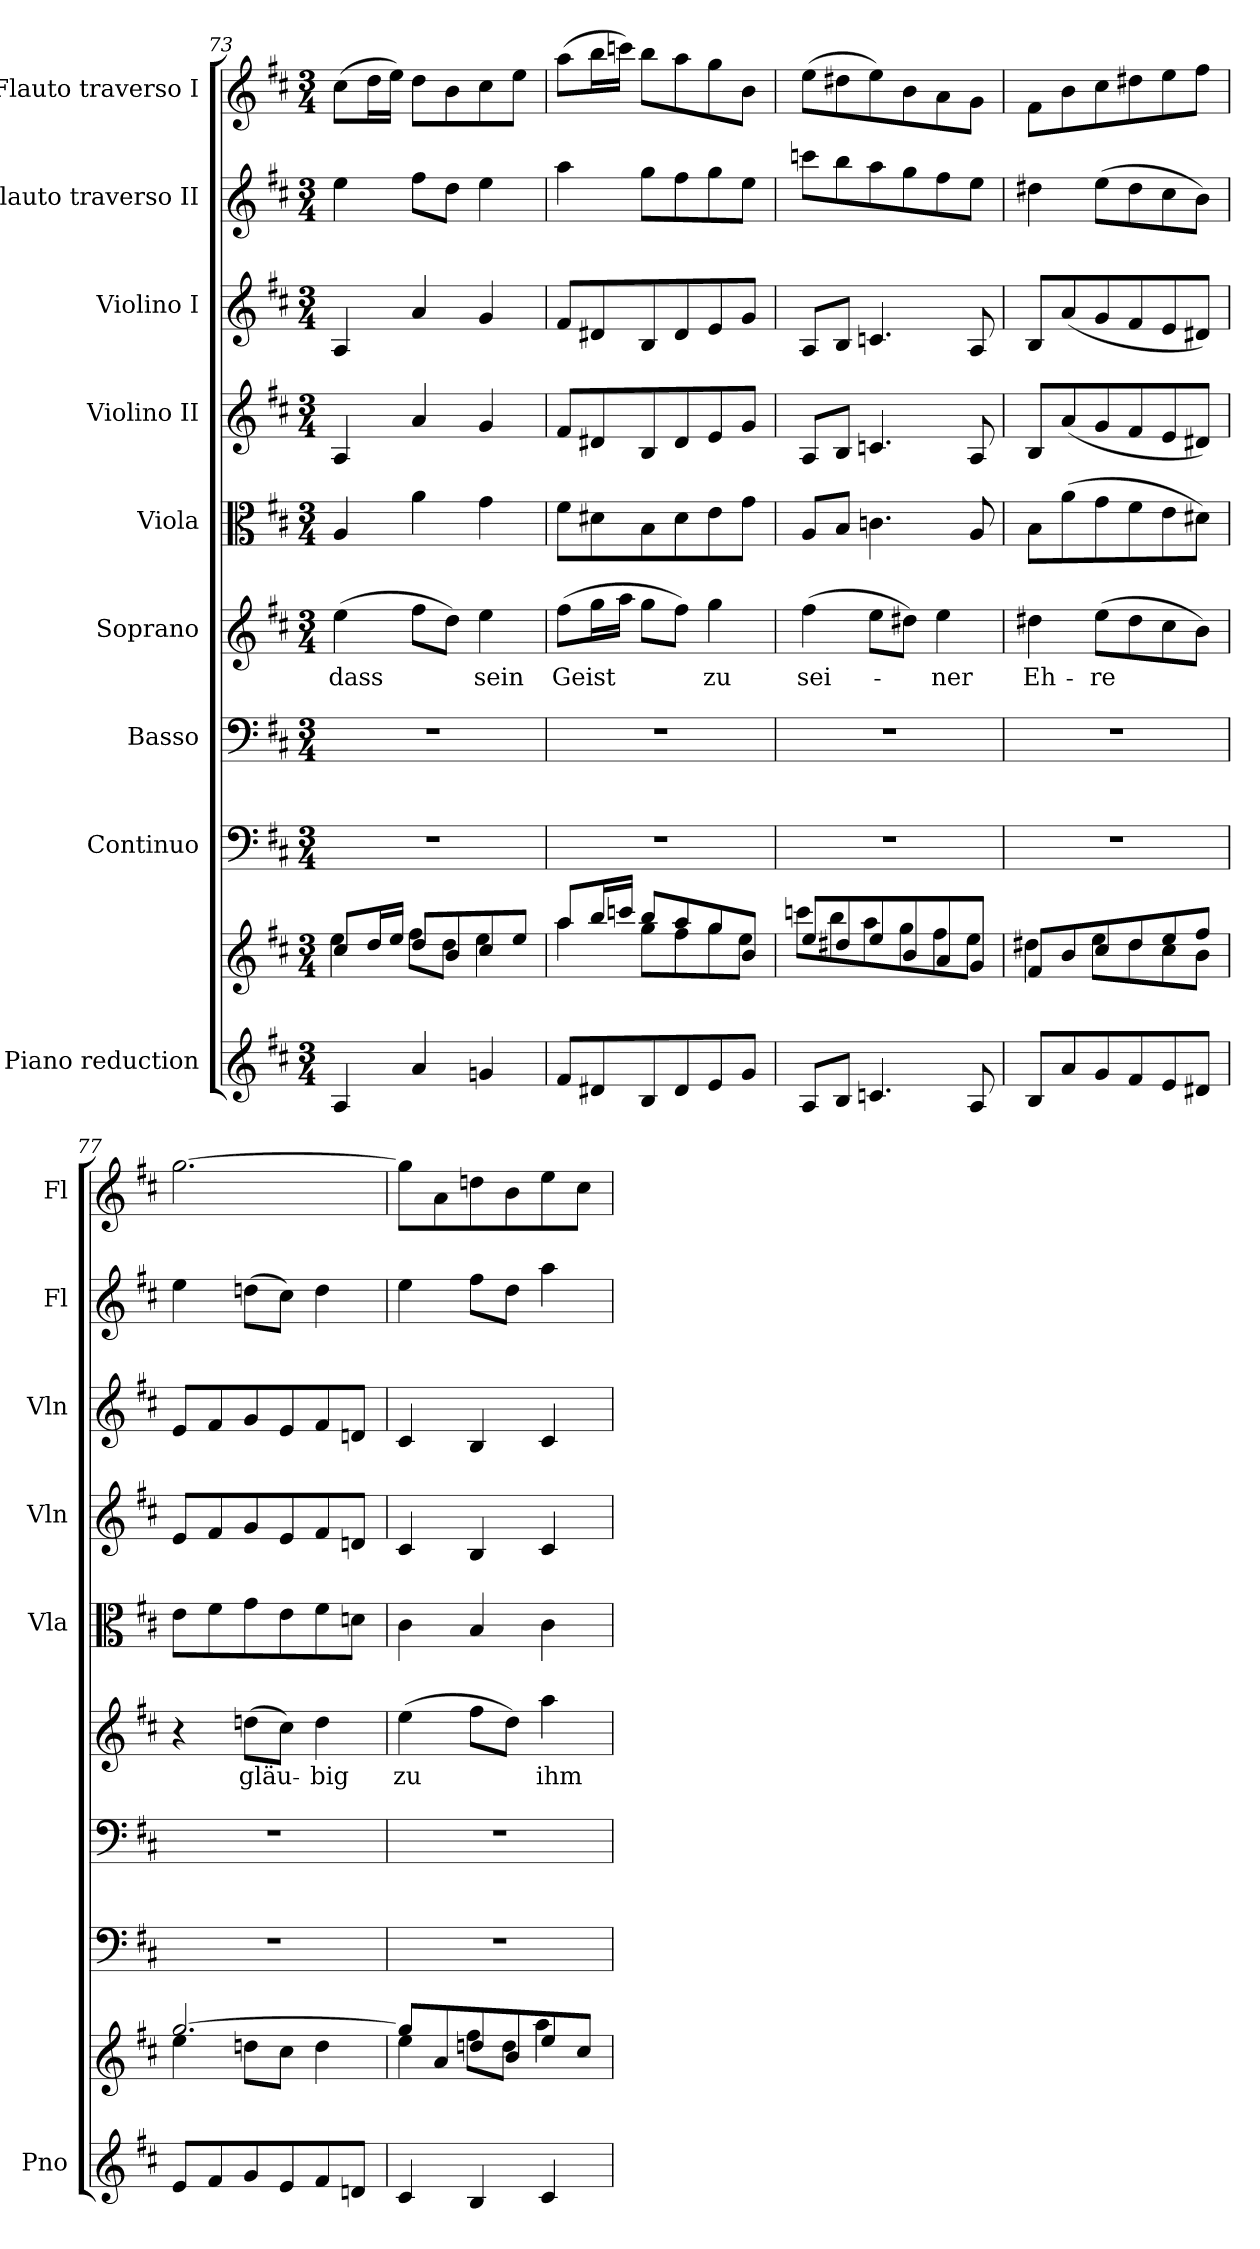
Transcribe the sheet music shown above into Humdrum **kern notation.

**kern	**kern	**kern	**kern	**kern	**text	**kern	**kern	**kern	**kern	**kern
*part9	*part9	*part8	*part7	*part6	*part6	*part5	*part4	*part3	*part2	*part1
*staff10	*staff9	*staff8	*staff7	*staff6	*staff6	*staff5	*staff4	*staff3	*staff2	*staff1
*I"Piano reduction	*	*I"Continuo	*I"Basso	*I"Soprano	*	*I"Viola	*I"Violino II	*I"Violino I	*I"Flauto traverso II	*I"Flauto traverso I
*I'Pno	*	*	*	*	*	*I'Vla	*I'Vln	*I'Vln	*I'Fl	*I'Fl
*clefG2	*clefG2	*clefF4	*clefF4	*clefG2	*	*clefC3	*clefG2	*clefG2	*clefG2	*clefG2
*k[f#c#]	*k[f#c#]	*k[f#c#]	*k[f#c#]	*k[f#c#]	*	*k[f#c#]	*k[f#c#]	*k[f#c#]	*k[f#c#]	*k[f#c#]
*M3/4	*M3/4	*M3/4	*M3/4	*M3/4	*	*M3/4	*M3/4	*M3/4	*M3/4	*M3/4
=73	=73	=73	=73	=73	=73	=73	=73	=73	=73	=73
*	*^	*	*	*	*	*	*	*	*	*
!	!	!	!	!	!	!LO:LY:b	!	!	!	!	!
4A/	8cc#/L	4ee\	2.r	2.r	(>4ee\	dass	4A/	4A/	4A/	4ee\	(>8cc#\L
.	16dd/L	.	.	.	.	.	.	.	.	.	16dd\L
.	16ee/JJ	.	.	.	.	.	.	.	.	.	16ee\JJ)
4a/	8dd/L	8ff#\L	.	.	8ff#\L	.	4a\	4a/	4a/	8ff#\L	8dd\L
.	8b/	8dd\J	.	.	8dd\J)	.	.	.	.	8dd\J	8b\
!	!	!	!	!	!	!LO:LY:b	!	!	!	!	!
4gn/	8cc#/	4ee\	.	.	4ee\	sein	4g\	4g/	4g/	4ee\	8cc#\
.	8ee/J	.	.	.	.	.	.	.	.	.	8ee\J
=74	=74	=74	=74	=74	=74	=74	=74	=74	=74	=74	=74
!	!	!	!	!	!	!LO:LY:b	!	!	!	!	!
8f#/L	8aa/L	4aa\	2.r	2.r	(>8ff#\L	Geist	8f#\L	8f#/L	8f#/L	4aa\	(>8aa\L
8d#X/	16bb/L	.	.	.	16gg\L	.	8d#X\	8d#X/	8d#X/	.	16bb\L
.	16cccn/JJ	.	.	.	16aa\JJ	.	.	.	.	.	16cccn\JJ)
8B/	8bb/L	8gg\L	.	.	8gg\L	.	8B\	8B/	8B/	8gg\L	8bb\L
8d#/	8aa/	8ff#\	.	.	8ff#\J)	.	8d#\	8d#/	8d#/	8ff#\	8aa\
!	!	!	!	!	!	!LO:LY:b	!	!	!	!	!
8e/	8gg/	8gg\	.	.	4gg\	zu	8e\	8e/	8e/	8gg\	8gg\
8g/J	8b/J	8ee\J	.	.	.	.	8g\J	8g/J	8g/J	8ee\J	8b\J
=75	=75	=75	=75	=75	=75	=75	=75	=75	=75	=75	=75
!	!	!	!	!	!	!LO:LY:b	!	!	!	!	!
8A/L	8ee/L	8cccn\L	2.r	2.r	(>4ff#\	sei-	8A/L	8A/L	8A/L	8cccn\L	(>8ee\L
8B/J	8dd#X/	8bb\	.	.	.	.	8B/J	8B/J	8B/J	8bb\	8dd#X\
4.cn/	8ee/	8aa\	.	.	8ee\L	.	4.cn\	4.cn/	4.cn/	8aa\	8ee\)
.	8b/	8gg\	.	.	8dd#X\J)	.	.	.	.	8gg\	8b\
!	!	!	!	!	!	!LO:LY:b	!	!	!	!	!
.	8a/	8ff#\	.	.	4ee\	-ner	.	.	.	8ff#\	8a\
8A/	8g/J	8ee\J	.	.	.	.	8A/	8A/	8A/	8ee\J	8g\J
=76	=76	=76	=76	=76	=76	=76	=76	=76	=76	=76	=76
!	!	!	!	!	!	!LO:LY:b	!	!	!	!	!
8B/L	8f#/L	4dd#X\	2.r	2.r	4dd#X\	Eh-	8B\L	8B/L	8B/L	4dd#X\	8f#\L
8a/	8b/	.	.	.	.	.	(>8a\	(<8a/	(<8a/	.	8b\
!	!	!	!	!	!	!LO:LY:b	!	!	!	!	!
8g/	8cc#/	8ee\L	.	.	(>8ee\L	-re	8g\	8g/	8g/	(>8ee\L	8cc#\
8f#/	8dd#/	8dd#\	.	.	8dd#\	.	8f#\	8f#/	8f#/	8dd#\	8dd#X\
8e/	8ee/	8cc#\	.	.	8cc#\	.	8e\	8e/	8e/	8cc#\	8ee\
8d#X/J	8ff#/J	8b\J	.	.	8b\J)	.	8d#X\J)	8d#X/J)	8d#X/J)	8b\J)	8ff#\J
=77	=77	=77	=77	=77	=77	=77	=77	=77	=77	=77	=77
8e/L	[2.gg/	4ee\	2.r	2.r	4r	.	8e\L	8e/L	8e/L	4ee\	[2.gg\
8f#/	.	.	.	.	.	.	8f#\	8f#/	8f#/	.	.
!	!	!	!	!	!	!LO:LY:b	!	!	!	!	!
8g/	.	8ddn\L	.	.	(>8ddn\L	gläu-	8g\	8g/	8g/	(>8ddn\L	.
8e/	.	8cc#\J	.	.	8cc#\J)	.	8e\	8e/	8e/	8cc#\J)	.
!	!	!	!	!	!	!LO:LY:b	!	!	!	!	!
8f#/	.	4dd\	.	.	4dd\	-big	8f#\	8f#/	8f#/	4dd\	.
8dn/J	.	.	.	.	.	.	8dn\J	8dn/J	8dn/J	.	.
=78	=78	=78	=78	=78	=78	=78	=78	=78	=78	=78	=78
!	!	!	!	!	!	!LO:LY:b	!	!	!	!	!
4c#/	8gg/L]	4ee\	2.r	2.r	(>4ee\	zu	4c#\	4c#/	4c#/	4ee\	8gg\L]
.	8a/	.	.	.	.	.	.	.	.	.	8a\
4B/	8ddn/	8ff#\L	.	.	8ff#\L	.	4B/	4B/	4B/	8ff#\L	8ddn\
.	8b/	8dd\J	.	.	8dd\J)	.	.	.	.	8dd\J	8b\
!	!	!	!	!	!	!LO:LY:b	!	!	!	!	!
4c#/	8ee/	4aa\	.	.	4aa\	ihm	4c#\	4c#/	4c#/	4aa\	8ee\
.	8cc#/J	.	.	.	.	.	.	.	.	.	8cc#\J
*	*v	*v	*	*	*	*	*	*	*	*	*
=	=	=	=	=	=	=	=	=	=	=
*-	*-	*-	*-	*-	*-	*-	*-	*-	*-	*-
